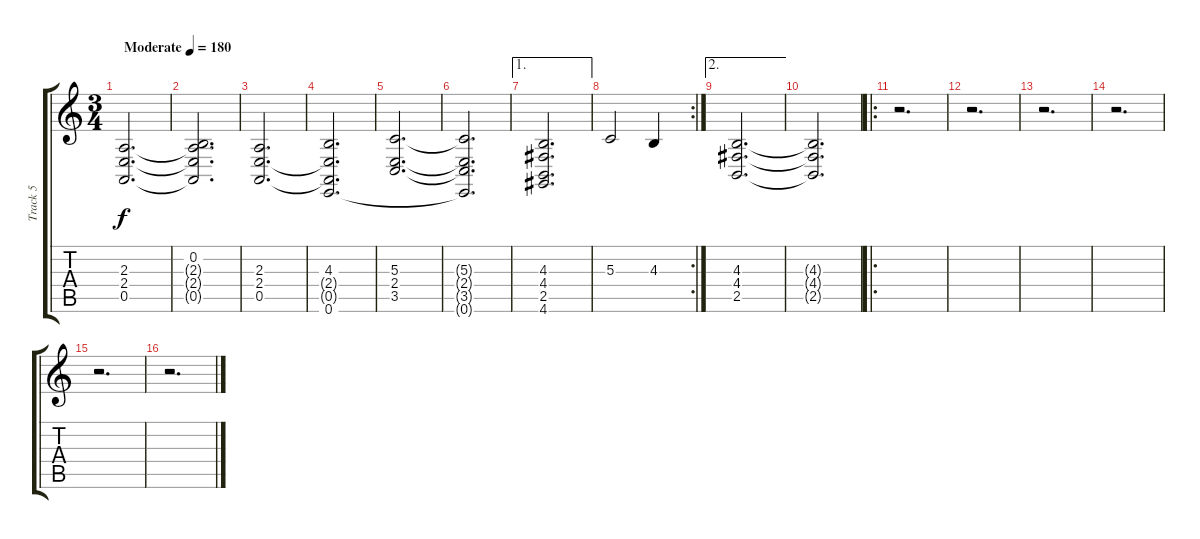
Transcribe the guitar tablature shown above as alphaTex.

\track ("Track 5" "Track 5") {instrument choiraahs}
\staff {score tabs}
\tuning (E4 B3 G3 D3 A2 E2) {hide}
\ts (3 4)
\tempo (180 "Moderate")
\clef g2
\ks c
(2.3 2.4 0.5).2{d dy f instrument choiraahs} |
(0.2 2.3{t} 2.4{t} 0.5{t}).2{d} |
(2.3 2.4 0.5).2{d} |
(4.3 2.4{t} 0.5{t} 0.6).2{d} |
(5.3 2.4 3.5).2{d} |
(5.3{t} 2.4{t} 3.5{t} 0.6{t}).2{d} |
\ae 1
(4.3 4.4 2.5 4.6).2{d} |
\rc 2
5.3.2 4.3.4 |
\ae 2
(4.3 4.4 2.5).2{d} |
(4.3{t} 4.4{t} 2.5{t}).2{d} |
\ro
r.2{d} |
r.2{d} |
r.2{d} |
r.2{d} |
r.2{d} |
r.2{d}
